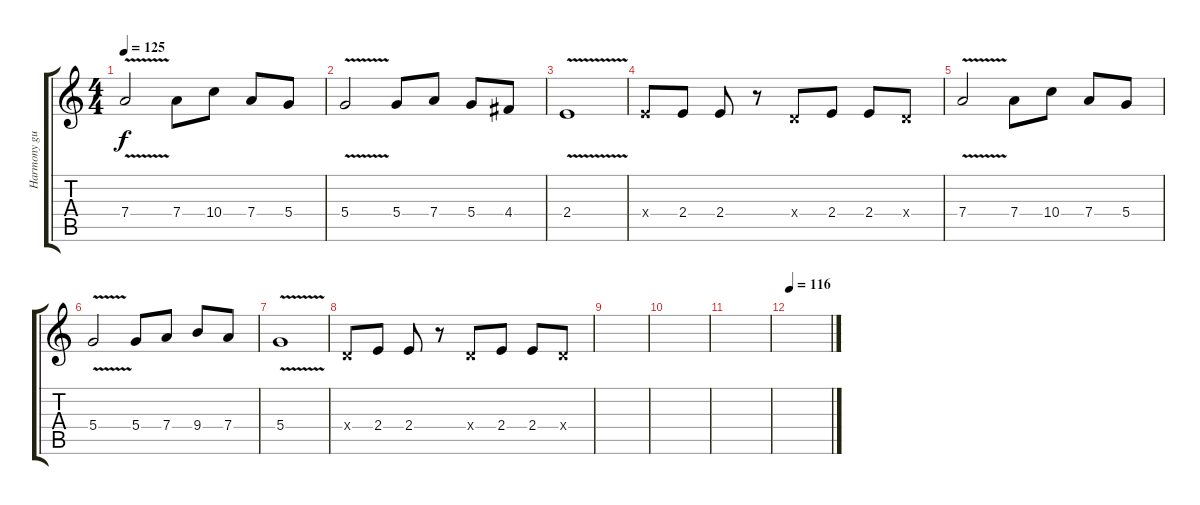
\track ("Harmony guitar - James" "Harmony gu") {instrument distortionguitar}
\staff {score tabs}
\tuning (E4 B3 G3 D3 A2 E2) {hide}
\ts (4 4)
\tempo 125
\clef g2
\ks c
7.4{v}.2{dy f} 7.4.8 10.4.8 7.4.8 5.4.8 |
5.4{v}.2 5.4.8 7.4.8 5.4.8 4.4.8 |
2.4{v}.1 |
2.4{x}.8 2.4.8 2.4.8 r.8 0.4{x}.8 2.4.8 2.4.8 0.4{x}.8 |
7.4{v}.2 7.4.8 10.4.8 7.4.8 5.4.8 |
5.4{v}.2 5.4.8 7.4.8 9.4.8 7.4.8 |
5.4{v}.1 |
0.4{x}.8 2.4.8 2.4.8 r.8 0.4{x}.8 2.4.8 2.4.8 0.4{x}.8 |
|
|
|
\tempo 116
